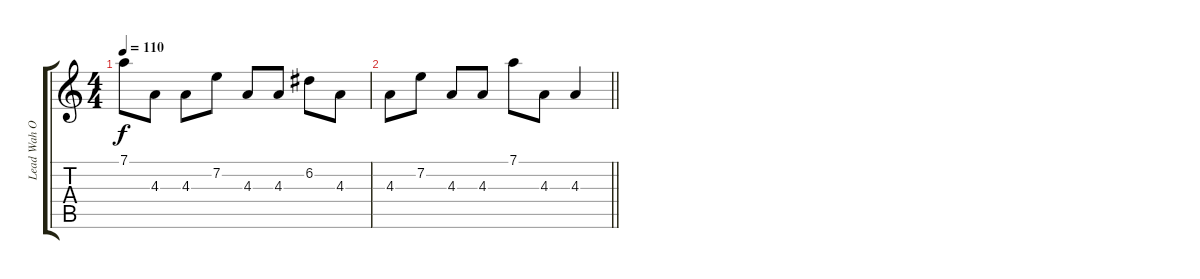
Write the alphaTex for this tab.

\track ("Lead Wah Only" "Lead Wah O") {instrument overdrivenguitar}
\staff {score tabs}
\tuning (D4 A3 F3 C3 G2 D2) {hide}
\ts (4 4)
\tempo 110
\clef g2
\ks c
7.1.8{dy f} 4.3.8 4.3.8 7.2.8 4.3.8 4.3.8 6.2.8 4.3.8 |
\barLineRight lightlight
4.3.8 7.2.8 4.3.8 4.3.8 7.1.8 4.3.8 4.3.4
